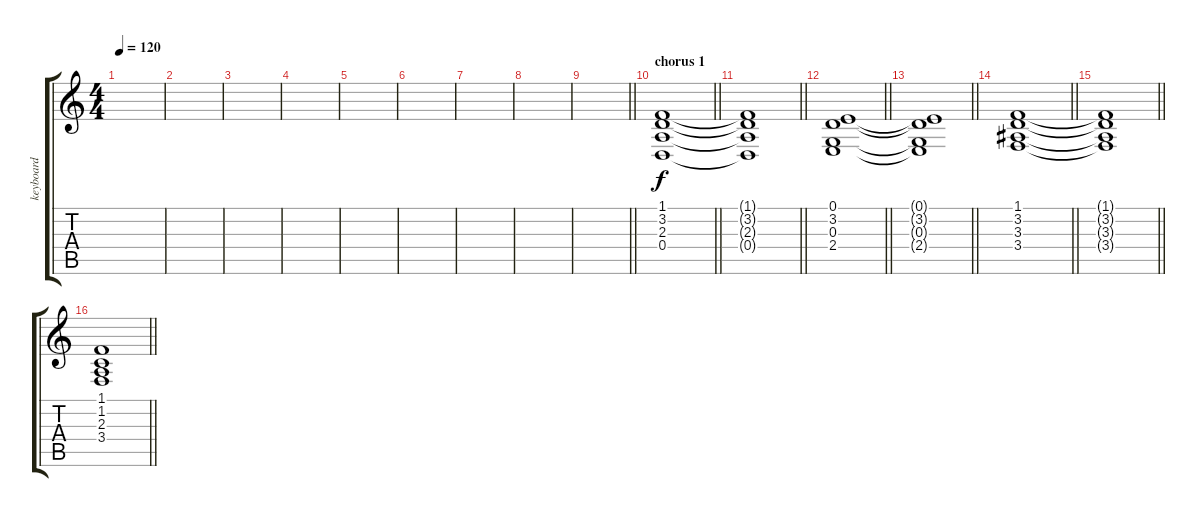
\track ("keyboard" "keyboard") {instrument pad2warm}
\staff {score tabs}
\tuning (E4 B3 G3 D3 A2 E2) {hide}
\ts (4 4)
\tempo 120
\clef g2
\ks c
|
|
|
|
|
|
|
|
\barLineRight lightlight
|
\section ("" "chorus 1")
\barLineRight lightlight
(1.1 3.2 2.3 0.4).1 |
\barLineRight lightlight
(1.1{t} 3.2{t} 2.3{t} 0.4{t}).1 |
\barLineRight lightlight
(0.1 3.2 0.3 2.4).1 |
\barLineRight lightlight
(0.1{t} 3.2{t} 0.3{t} 2.4{t}).1 |
\barLineRight lightlight
(1.1 3.2 3.3 3.4).1 |
\barLineRight lightlight
(1.1{t} 3.2{t} 3.3{t} 3.4{t}).1 |
\barLineRight lightlight
(1.1 1.2 2.3 3.4).1
